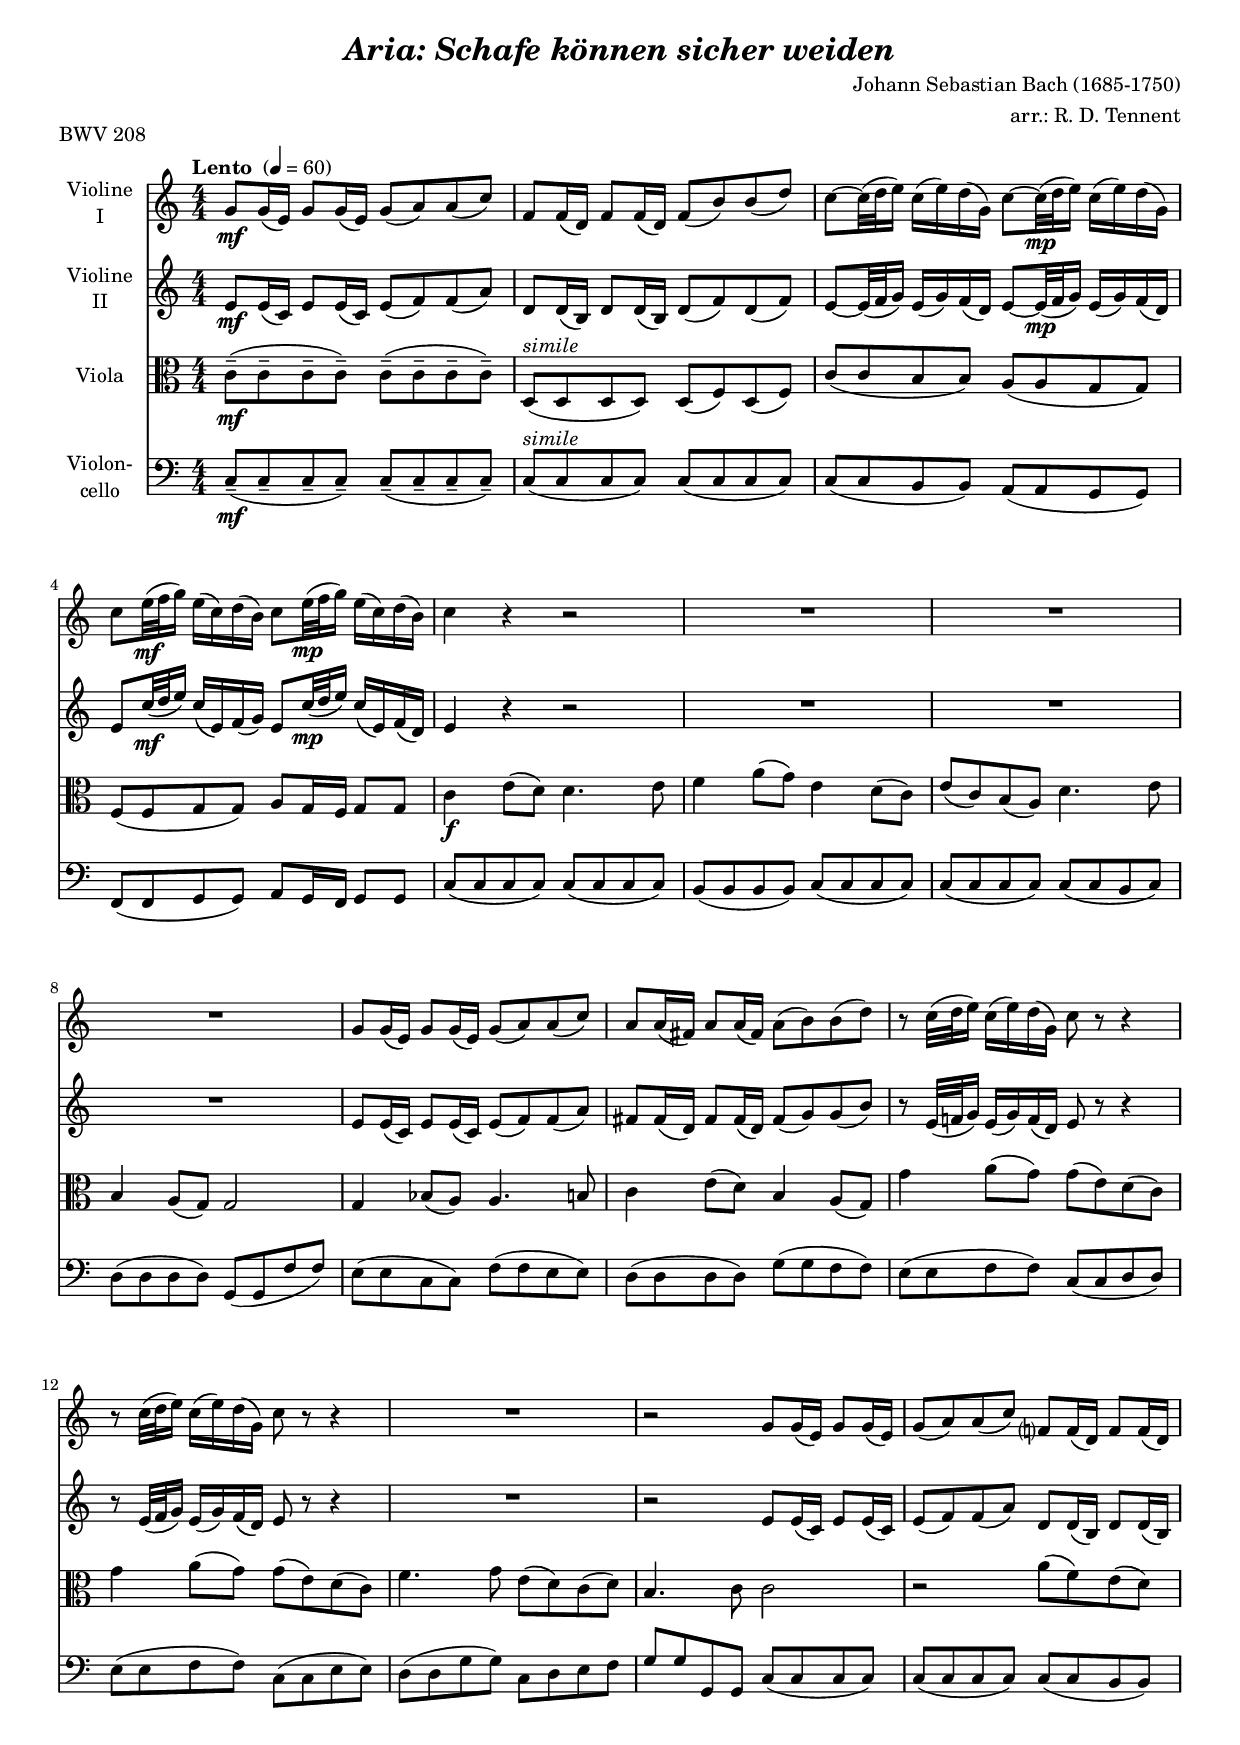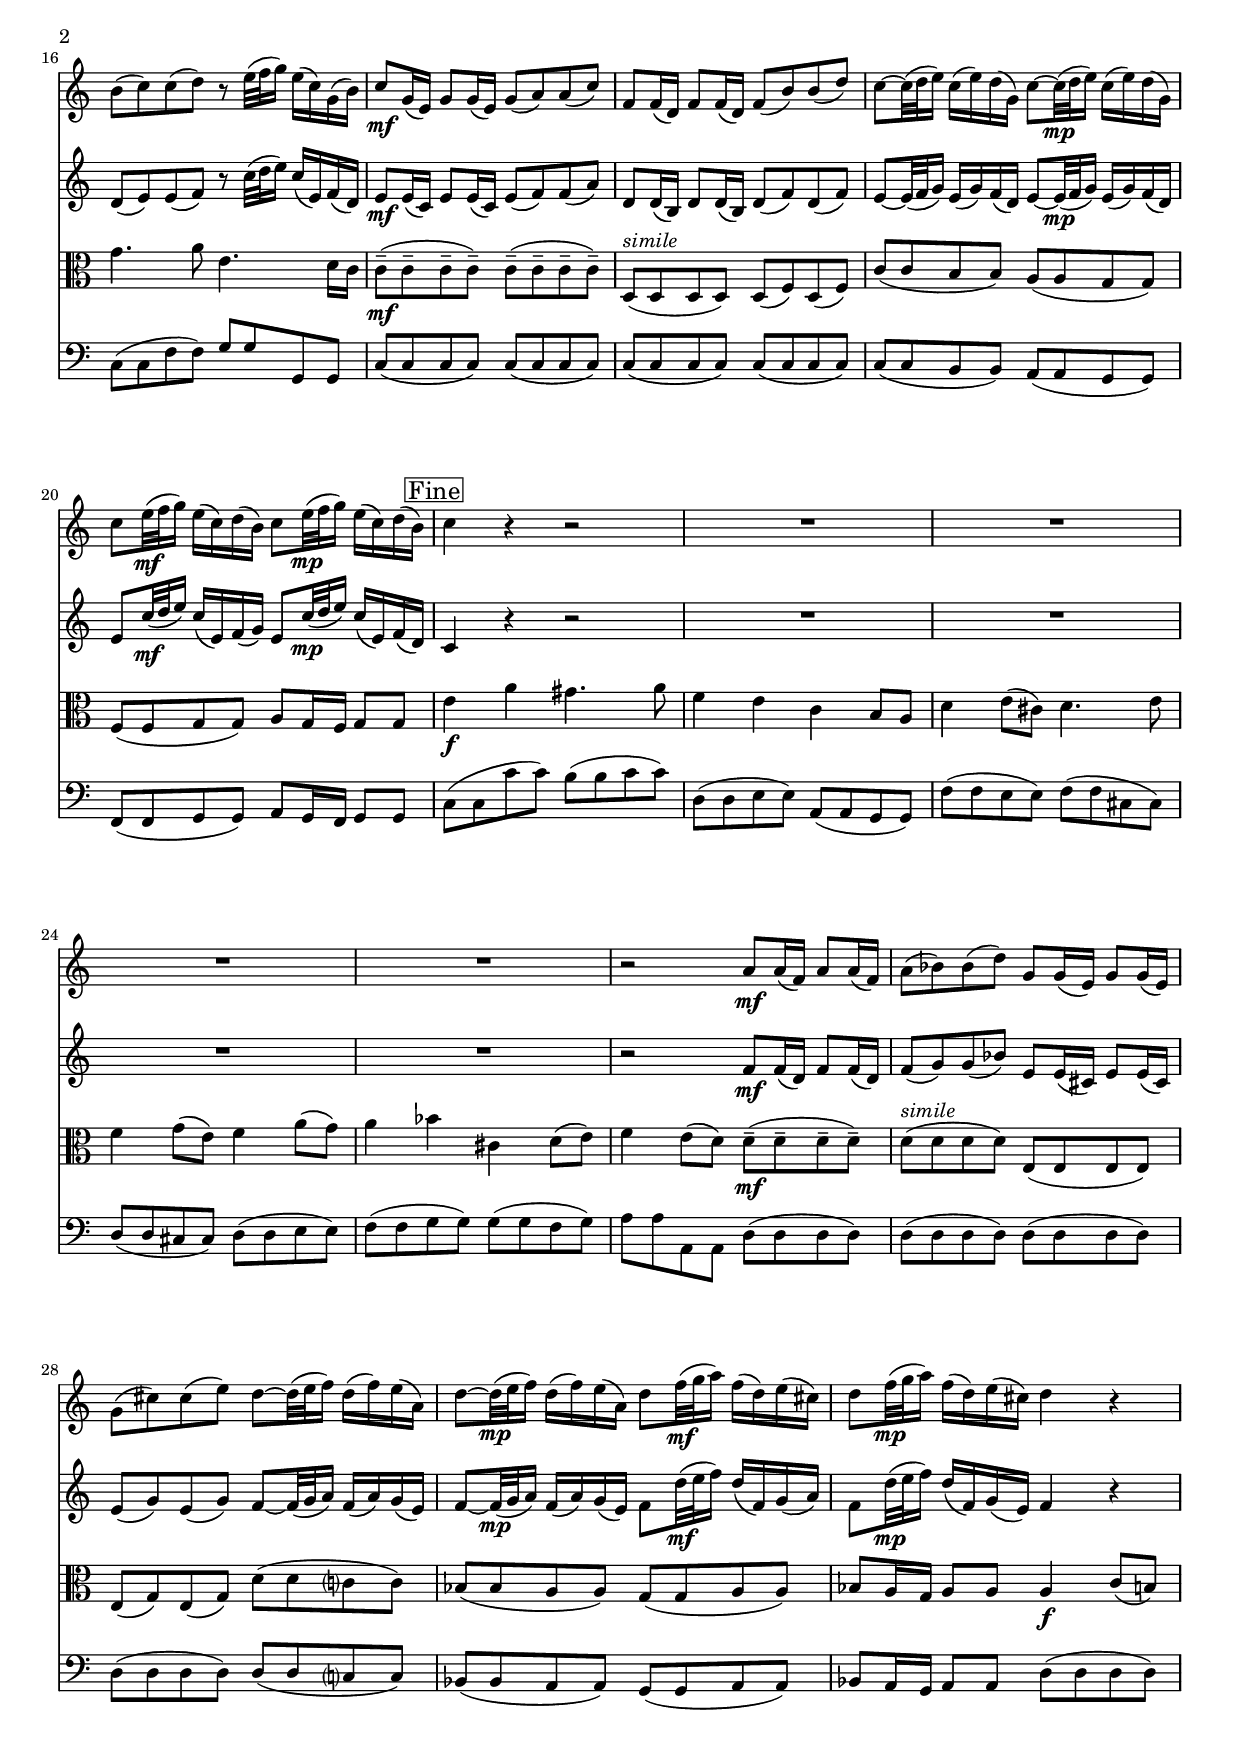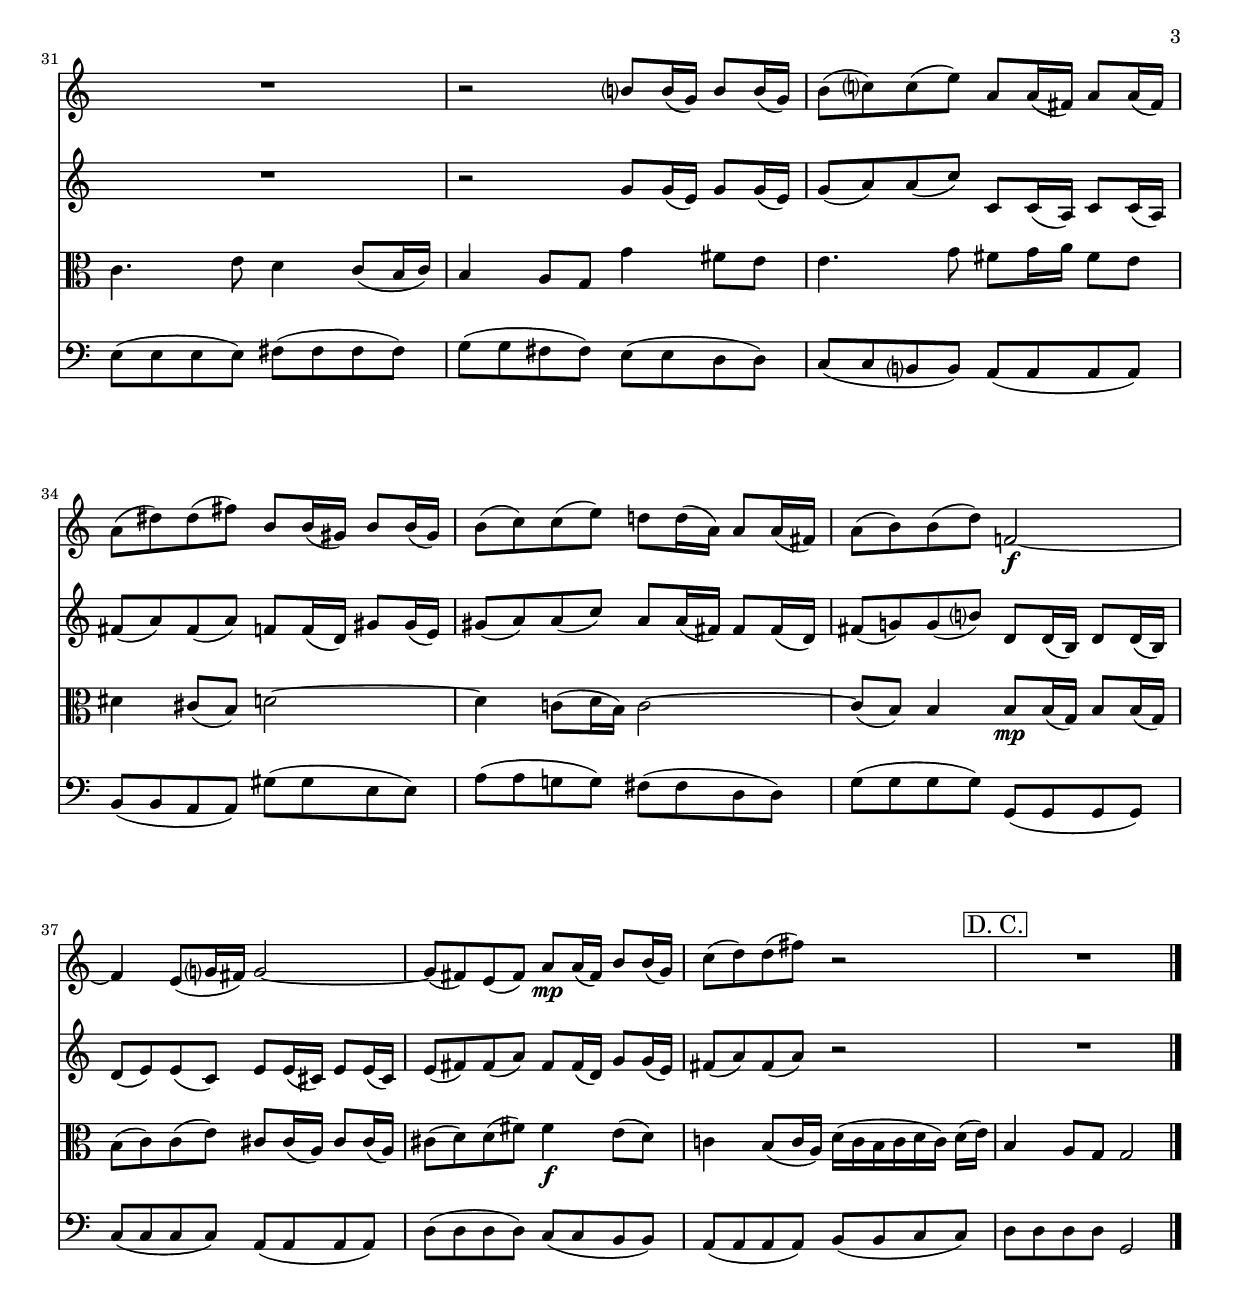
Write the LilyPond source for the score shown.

\version "2.14.2"
\include "deutsch.ly"

#(set-global-staff-size 17.25)

\header {
  title     = \markup \bold \italic "Aria: Schafe können sicher weiden"
  composer  = "Johann Sebastian Bach (1685-1750)"
  arranger  = "arr.: R. D. Tennent"
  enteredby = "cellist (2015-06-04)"
  piece     = "BWV 208"
}

voiceconsts = {
  \key c \major
  \time 4/4
  \clef "treble"
  \tempo "Lento " 4=60
  \numericTimeSignature
  \compressFullBarRests
  \set tupletSpannerDuration = #(ly:make-moment 1 4)
}

mifl= "oboe"
mist = "string ensemble 1"
miva = "pizzicato strings"
%miba = "bassoon"
%miba = "drawbar organ"
miba = "harpsichord"

daca = \mark \markup \box "D. C."
fine = \mark \markup \box "Fine"
simi = \markup \italic "simile"

va = \relative c'' {
  \voiceconsts

  g8\mf g16( e) g8 g16( e) g8( a) a( c)
  f,8 f16( d) f8 f16( d) f8( h) h( d)
  c8~ c32( d e16) c( e) d( g,) c8~ c32(\mp d e16) c( e) d( g,)
  c8 e32(\mf f g16) e( c) d( h) c8 e32(\mp f g16) e( c) d( h)

  c4 r r2
  R1*3
  g8 g16( e) g8 g16( e) g8( a) a( c)
  a a16( fis) a8 a16( fis) a8( h) h( d)

  r c32( d e16) c( e) d( g,) c8 r r4
  r8 c32( d e16) c( e) d( g,) c8 r r4
  R1
  r2 g8 g16( e) g8 g16( e)
  g8( a) a( c) f,? f16( d) f8 f16( d)

  h'8( c) c( d) r e32( f g16) e( c) g( h)
  c8\mf g16( e) g8 g16( e) g8( a) a( c)
  f,8 f16( d) f8 f16( d) f8( h) h( d)
  c~  c32( d e16) c( e) d( g,) c8~  c32(\mp d e16) c( e) d( g,)
  c8 e32(\mf f g16) e( c) d( h) c8 e32(\mp f g16) e( c) d( h) \fine

  c4 r r2
  R1*4

  r2 a8\mf a16( f) a8 a16( f)
  a8( b) b( d) g, g16( e) g8 g16( e)
  g8( cis) cis( e) d~ d32( e f16) d( f) e( a,)
  d8~ d32(\mp e f16) d( f) e( a,) d8 f32(\mf g a16) f( d) e( cis)
  d8 f32(\mp g a16) f( d) e( cis) d4 r

  R1
  r2 h?8 h16( g) h8 h16( g)
  h8( c?) c( e) a, a16( fis) a8 a16( fis)
  a8( dis) dis( fis) h, h16( gis) h8 h16( gis)
  h8( c) c( e) d! d16( a) a8 a16( fis)

  a8( h) h( d) f,!2~\f
  f4 e8( g?16 fis) g2~
  g8( fis) e( fis) a\mp a16( fis) h8 h16( g)
  c8( d) d( fis) r2 \daca
  R1 \bar "|."
}

vb = \relative c' {
  \voiceconsts

  e8\mf e16( c) e8 e16( c) e8( f) f( a)
  d, d16( h) d8 d16( h) d8( f) d( f)
  e~ e32( f g16) e( g) f( d) e8~ e32(\mp f g16) e( g) f( d)
  e8 c'32(\mf d e16) c( e,) f( g) e8 c'32(\mp d e16) c( e,) f( d)

  e4 r r2
  R1*3
  e8 e16( c) e8 e16( c) e8( f) f( a)
  fis fis16( d) fis8 fis16( d) fis8( g) g( h)

  r e,32( f! g16) e( g) f( d) e8 r r4
  r8 e32( f g16) e( g) f( d) e8 r r4
  R1
  r2 e8 e16( c) e8 e16( c)
  e8( f) f( a) d, d16( h) d8 d16( h)

  d8( e) e( f) r c'32( d e16) c( e,) f( d)
  e8\mf e16( c) e8 e16( c) e8( f) f( a)
  d, d16( h) d8 d16( h) d8( f) d( f)
  e~ e32( f g16) e( g) f( d) e8~ e32(\mp f g16) e( g) f( d)
  e8 c'32(\mf d e16) c( e,) f( g) e8 c'32(\mp d e16) c( e,) f( d) \fine

  c4 r r2
  R1*4

  r2 f8\mf f16( d) f8 f16( d)
  f8( g) g( b) e, e16( cis) e8 e16( cis)
  e8( g) e( g) f~ f32( g a16) f( a) g( e)
  f8~ f32(\mp g a16) f( a) g( e) f8 d'32(\mf e f16) d( f,) g( a)
  f8 d'32(\mp e f16) d( f,) g( e) f4 r

  R1
  r2 g8 g16( e) g8 g16( e)
  g8( a) a( c) c, c16( a) c8 c16( a)
  fis'8( a) fis( a) f f16( d) gis8 gis16( e)
  gis8( a) a( c) a a16( fis) fis8 fis16( d)

  fis8( g!) g( h?) d, d16( h) d8 d16( h)
  d8( e) e( c) e e16( cis) e8 e16( cis)
  e8( fis) fis( a) fis fis16( d) g8 g16( e)
  fis8( a) fis( a) r2 \daca
  R1 \bar "|."
}

vc = \relative c' {
  \voiceconsts
  \clef "alto"

  c8(--\mf c-- c-- c)-- c(-- c-- c-- c)--
  d,(^\simi d d d) d( f) d( f)
  c'( c h h) a( a g g)
  f( f g g) a g16 f g8 g

  c4\f e8( d) d4. e8
  f4 a8( g) e4 d8( c)
  e( c) h( a) d4. e8
  h4 a8( g) g2
  g4 b8( a) a4. h8
  c4 e8( d) h4 a8( g)

  g'4 a8( g) g( e) d( c)
  g'4 a8( g) g( e) d( c)
  f4. g8 e( d) c( d)
  h4. c8 c2
  r a'8( f) e( d)

  g4. a8 e4. d16 c
  c8(--\mf c-- c-- c)-- c(-- c-- c-- c)--
  d,(^\simi d d d) d( f) d( f)
  c'( c h h) a( a g g)
  f( f g g) a g16 f g8 g \fine

  e'4\f a gis4. a8
  f4 e c h8 a
  d4 e8( cis) d4. e8
  f4 g8( e) f4 a8( g)
  a4 b cis, d8( e)

  f4 e8( d) d(--\mf d-- d-- d)--
  d(^\simi d d d) e,( e e e)
  e( g) e( g) d'( d c? c)
  b( b a a) g( g a a)
  b a16 g a8 a a4\f c8( h)

  c4. e8 d4 c8( h16 c)
  h4 a8 g g'4 fis8 e
  e4. g8 fis g16 a fis8 e
  dis4 cis8( h) d2~
  d4 c!8( d16 h) c2~

  c8( h) h4 h8\mp h16( g) h8 h16( g)
  h8( c) c( e) cis cis16( a) cis8 cis16( a)
  cis8( d) d( fis) fis4\f e8( d)
  c!4 h8( c16 a) d[( c h c d c)] d( e) \daca
  h4 a8 g g2 \bar "|."
}

vd = \relative c {
  \voiceconsts
  \clef "bass"

  c8(--\mf c-- c-- c)-- c(-- c-- c-- c)--
  c(^\simi c c c) c( c c c)
  c( c h h) a( a g g)
  f( f g g) a g16 f g8 g

  c( c c c) c( c c c)
  h( h h h) c( c c c)
  c( c c c) c( c h c)
  d( d d d) g,( g f' f)
  e( e c c) f( f e e)
  d( d d d) g( g f f)

  e( e f f) c( c d d)
  e( e f f) c( c e e)
  d( d g g) c, d e f
  g g g, g c( c c c)
  c( c c c) c( c h h)

  c( c f f) g g g, g
  c( c c c) c( c c c)
  c( c c c) c( c c c)
  c( c h h) a( a g g)
  f( f g g) a g16 f g8 g \fine

  c( c c' c) h( h c c)
  d,( d e e) a,( a g g)
  f'( f e e) f( f cis cis)
  d( d cis cis) d( d e e)
  f( f g g) g( g f g)

  a a a, a d( d d d)
  d( d d d) d( d d d)
  d( d d d) d( d c? c)
  b( b a a) g( g a a)
  b a16 g a8 a d( d d d)

  e( e e e) fis( fis fis fis)
  g( g fis fis) e( e d d)
  c( c h? h) a( a a a)
  h( h a a) gis'( gis e e)
  a( a g! g) fis( fis d d)

  g( g g g) g,( g g g)
  c( c c c) a( a a a)
  d( d d d) c( c h h)
  a( a a a) h( h c c) \daca
  d d d d g,2 \bar "|."
}


music = <<
      \new Staff {
        \set Staff.midiInstrument = \mist
        \set Staff.instrumentName = \markup \center-column { "Violine" "I" }
        \transpose c c { \va }
      }

      \new Staff {
        \set Staff.midiInstrument = \mist
        \set Staff.instrumentName = \markup \center-column { "Violine" "II" }
        \transpose c c { \vb }
      }

      \new Staff {
        \set Staff.midiInstrument = \mist
        \set Staff.instrumentName = \markup \center-column { "Viola" }
        \transpose c c { \vc }
      }

      \new Staff {
        \set Staff.midiInstrument = \miba
        \set Staff.instrumentName = \markup \center-column { "Violon-" "cello" }
        \transpose c c { \vd }
      }
>>

\book {
  \score {
   \music
    \layout {}
  }

  \score {
    \unfoldRepeats \music

    \midi {
      \context {
        \Score
      }
    }
  }
}
